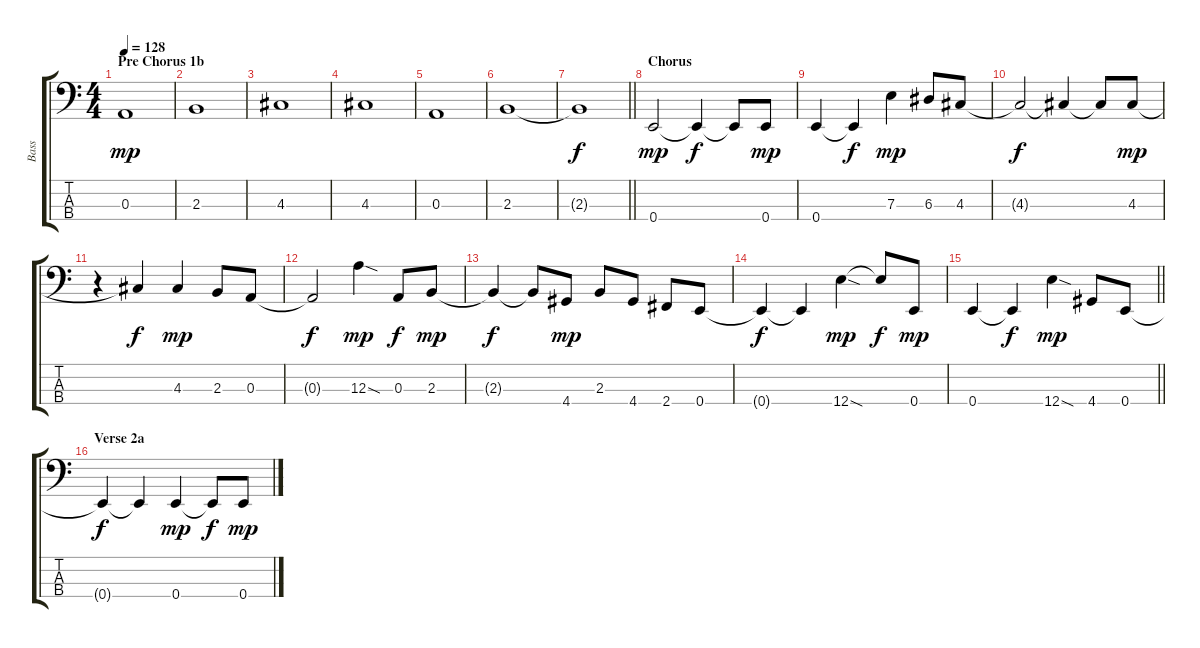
\track ("Bass" "Bass") {instrument electricbassfinger}
\staff {score tabs}
\tuning (G2 D2 A1 E1) {hide}
\ts (4 4)
\section ("" "Pre Chorus 1b")
\tempo 128
\clef f4
\ks c
0.3.1{dy mp} |
2.3.1 |
4.3.1 |
4.3.1 |
0.3.1 |
2.3.1 |
\barLineRight lightlight
2.3{t}.1{dy f} |
\section ("" "Chorus")
0.4.2{dy mp} 0.4{t}.4{dy f} 0.4{t}.8 0.4.8{dy mp} |
0.4.4 0.4{t}.4{dy f} 7.3.4{dy mp} 6.3.8 4.3.8 |
4.3{t}.2{dy f} 4.3{t}.4 4.3{t}.8 4.3.8{dy mp} |
r.4 4.3{t}.4{dy f} 4.3.4{dy mp} 2.3.8 0.3.8 |
0.3{t}.2{dy f} 12.3{sod}.4{dy mp} 0.3.8{dy f} 2.3.8{dy mp} |
2.3{t}.4{dy f} 2.3{t}.8 4.4.8{dy mp} 2.3.8 4.4.8 2.4.8 0.4.8 |
0.4{t}.4{dy f} 0.4{t}.4 12.4{sod}.4{dy mp} 12.4{t}.8{dy f} 0.4.8{dy mp} |
\barLineRight lightlight
0.4.4 0.4{t}.4{dy f} 12.4{sod}.4{dy mp} 4.4.8 0.4.8 |
\section ("" "Verse 2a")
0.4{t}.4{dy f} 0.4{t}.4 0.4.4{dy mp} 0.4{t}.8{dy f} 0.4.8{dy mp}
